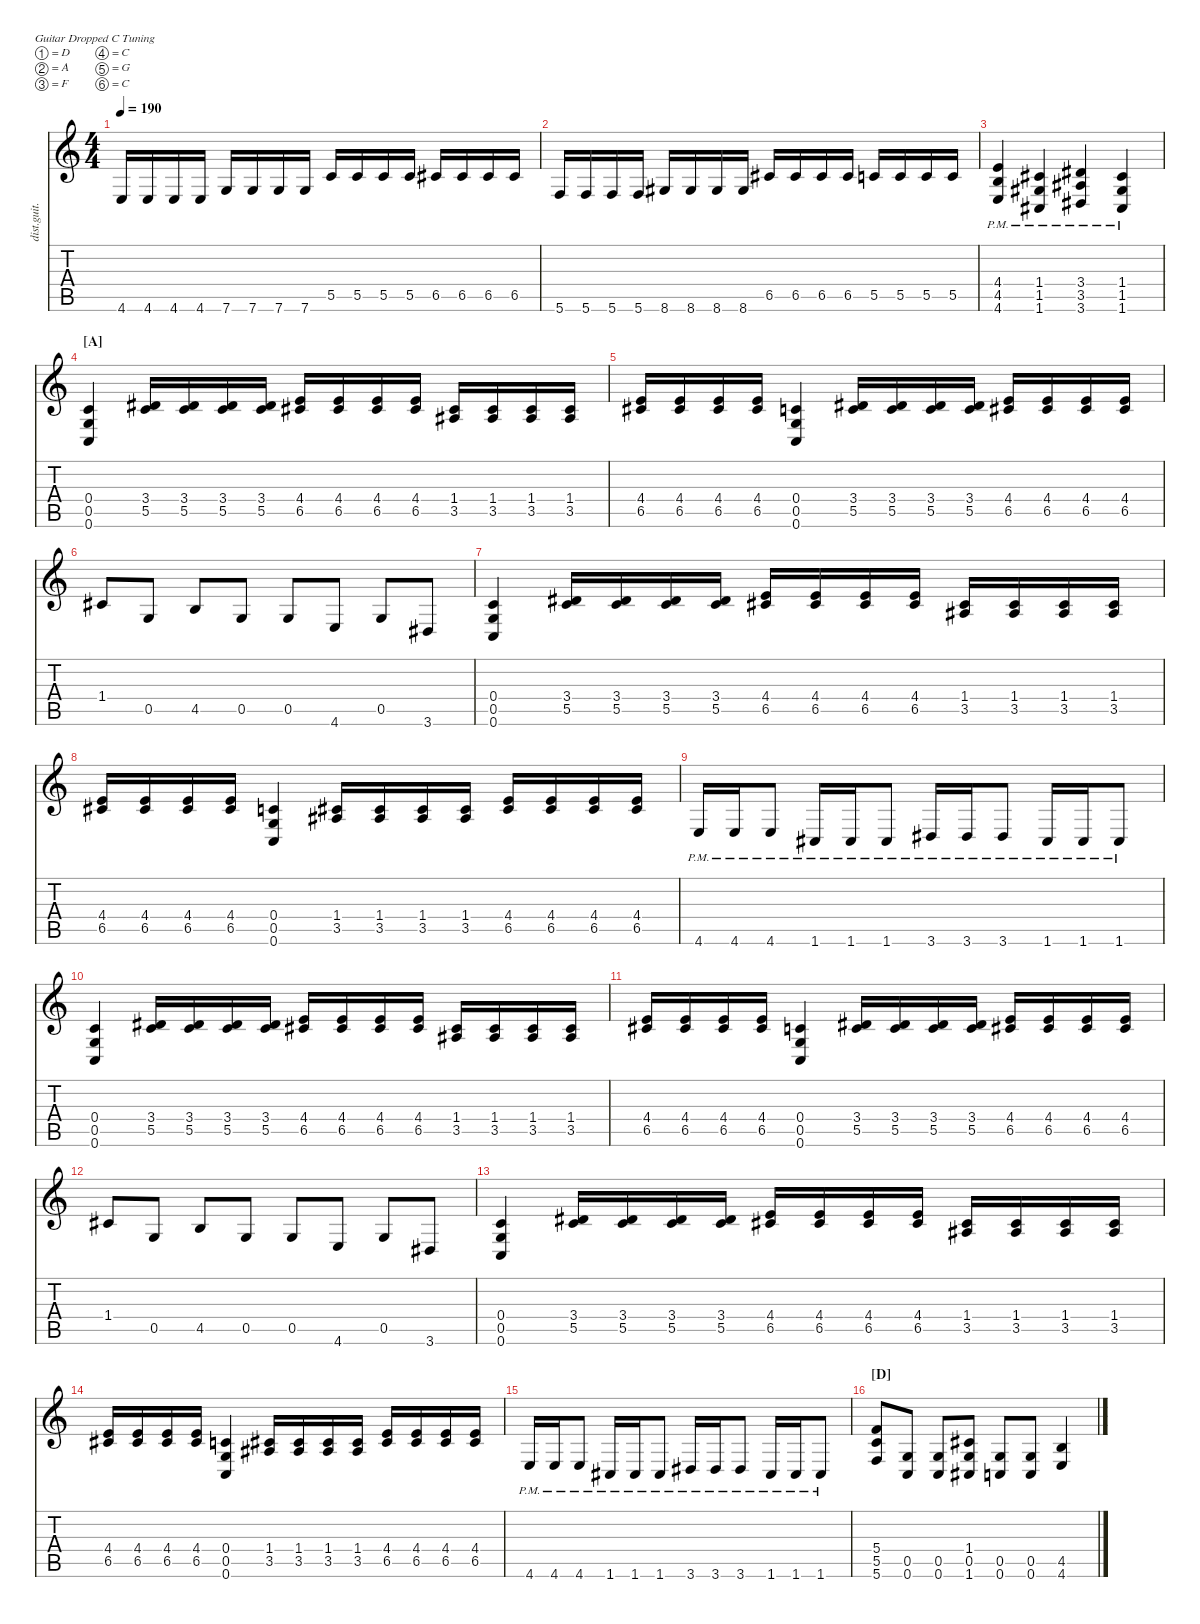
\defaultSystemsLayout 4
\hideDynamics
\bracketExtendMode nobrackets
\otherSystemsTrackNameOrientation horizontal
\track ("Distortion Guitar" "dist.guit.") {instrument distortionguitar}
\staff {score tabs}
\tuning (D4 A3 F3 C3 G2 C2)
\ts (4 4)
\tempo 190
\clef g2
\ks c
4.6.16{dy mf beam Up} 4.6.16{beam Up} 4.6.16{beam Up} 4.6.16{beam Up} 7.6.16{beam Up} 7.6.16{beam Up} 7.6.16{beam Up} 7.6.16{beam Up} 5.5.16{beam Up} 5.5.16{beam Up} 5.5.16{beam Up} 5.5.16{beam Up} 6.5{acc #}.16{beam Up} 6.5{acc #}.16{beam Up} 6.5{acc #}.16{beam Up} 6.5{acc #}.16{beam Up} |
5.6.16{beam Up} 5.6.16{beam Up} 5.6.16{beam Up} 5.6.16{beam Up} 8.6{acc #}.16{beam Up} 8.6{acc #}.16{beam Up} 8.6{acc #}.16{beam Up} 8.6{acc #}.16{beam Up} 6.5{acc #}.16{beam Up} 6.5{acc #}.16{beam Up} 6.5{acc #}.16{beam Up} 6.5{acc #}.16{beam Up} 5.5.16{beam Up} 5.5.16{beam Up} 5.5.16{beam Up} 5.5.16{beam Up} |
(4.6{pm} 4.5{pm} 4.4{pm}).4{beam Up} (1.6{pm acc #} 1.5{pm acc #} 1.4{pm acc #}).4{beam Up} (3.6{pm acc #} 3.5{pm acc #} 3.4{pm acc #}).4{beam Up} (1.4{pm acc #} 1.5{pm acc #} 1.6{pm acc #}).4{beam Up} |
\section ("A" "")
(0.6 0.5 0.4).4{beam Up} (5.5 3.4{acc #}).16{beam Up} (5.5 3.4{acc #}).16{beam Up} (5.5 3.4{acc #}).16{beam Up} (5.5 3.4{acc #}).16{beam Up} (6.5{acc #} 4.4).16{beam Up} (6.5{acc #} 4.4).16{beam Up} (6.5{acc #} 4.4).16{beam Up} (6.5{acc #} 4.4).16{beam Up} (3.5{acc #} 1.4{acc #}).16{beam Up} (3.5{acc #} 1.4{acc #}).16{beam Up} (3.5{acc #} 1.4{acc #}).16{beam Up} (3.5{acc #} 1.4{acc #}).16{beam Up} |
(6.5{acc #} 4.4).16{beam Up} (6.5{acc #} 4.4).16{beam Up} (6.5{acc #} 4.4).16{beam Up} (6.5{acc #} 4.4).16{beam Up} (0.6 0.5 0.4).4{beam Up} (5.5 3.4{acc #}).16{beam Up} (5.5 3.4{acc #}).16{beam Up} (5.5 3.4{acc #}).16{beam Up} (5.5 3.4{acc #}).16{beam Up} (6.5{acc #} 4.4).16{beam Up} (6.5{acc #} 4.4).16{beam Up} (6.5{acc #} 4.4).16{beam Up} (6.5{acc #} 4.4).16{beam Up} |
1.4.8{beam Up} 0.5{acc #}.8{beam Up} 4.5.8{beam Up} 0.5.8{beam Up} 0.5{acc #}.8{beam Up} 4.6.8{beam Up} 0.5.8{beam Up} 3.6{acc #}.8{beam Up} |
(0.6 0.5 0.4).4{beam Up} (5.5 3.4{acc #}).16{beam Up} (5.5 3.4{acc #}).16{beam Up} (5.5 3.4{acc #}).16{beam Up} (5.5 3.4{acc #}).16{beam Up} (6.5{acc #} 4.4).16{beam Up} (6.5{acc #} 4.4).16{beam Up} (6.5{acc #} 4.4).16{beam Up} (6.5{acc #} 4.4).16{beam Up} (3.5{acc #} 1.4{acc #}).16{beam Up} (3.5{acc #} 1.4{acc #}).16{beam Up} (3.5{acc #} 1.4{acc #}).16{beam Up} (3.5{acc #} 1.4{acc #}).16{beam Up} |
(6.5{acc #} 4.4).16{beam Up} (6.5{acc #} 4.4).16{beam Up} (6.5{acc #} 4.4).16{beam Up} (6.5{acc #} 4.4).16{beam Up} (0.6 0.5 0.4).4{beam Up} (3.5{acc #} 1.4{acc #}).16{beam Up} (3.5{acc #} 1.4{acc #}).16{beam Up} (3.5{acc #} 1.4{acc #}).16{beam Up} (3.5{acc #} 1.4{acc #}).16{beam Up} (6.5{acc #} 4.4).16{beam Up} (6.5{acc #} 4.4).16{beam Up} (6.5{acc #} 4.4).16{beam Up} (6.5{acc #} 4.4).16{beam Up} |
4.6{pm}.16{beam Up} 4.6{pm}.16{beam Up} 4.6{pm}.8{beam Up} 1.6{pm acc #}.16{beam Up} 1.6{pm acc #}.16{beam Up} 1.6{pm acc #}.8{beam Up} 3.6{pm acc #}.16{beam Up} 3.6{pm acc #}.16{beam Up} 3.6{pm acc #}.8{beam Up} 1.6{pm acc #}.16{beam Up} 1.6{pm acc #}.16{beam Up} 1.6{pm acc #}.8{beam Up} |
(0.6 0.5 0.4).4{beam Up} (5.5 3.4{acc #}).16{beam Up} (5.5 3.4{acc #}).16{beam Up} (5.5 3.4{acc #}).16{beam Up} (5.5 3.4{acc #}).16{beam Up} (6.5{acc #} 4.4).16{beam Up} (6.5{acc #} 4.4).16{beam Up} (6.5{acc #} 4.4).16{beam Up} (6.5{acc #} 4.4).16{beam Up} (3.5{acc #} 1.4{acc #}).16{beam Up} (3.5{acc #} 1.4{acc #}).16{beam Up} (3.5{acc #} 1.4{acc #}).16{beam Up} (3.5{acc #} 1.4{acc #}).16{beam Up} |
(6.5{acc #} 4.4).16{beam Up} (6.5{acc #} 4.4).16{beam Up} (6.5{acc #} 4.4).16{beam Up} (6.5{acc #} 4.4).16{beam Up} (0.6 0.5 0.4).4{beam Up} (5.5 3.4{acc #}).16{beam Up} (5.5 3.4{acc #}).16{beam Up} (5.5 3.4{acc #}).16{beam Up} (5.5 3.4{acc #}).16{beam Up} (6.5{acc #} 4.4).16{beam Up} (6.5{acc #} 4.4).16{beam Up} (6.5{acc #} 4.4).16{beam Up} (6.5{acc #} 4.4).16{beam Up} |
1.4.8{beam Up} 0.5{acc #}.8{beam Up} 4.5.8{beam Up} 0.5.8{beam Up} 0.5{acc #}.8{beam Up} 4.6.8{beam Up} 0.5.8{beam Up} 3.6{acc #}.8{beam Up} |
(0.6 0.5 0.4).4{beam Up} (5.5 3.4{acc #}).16{beam Up} (5.5 3.4{acc #}).16{beam Up} (5.5 3.4{acc #}).16{beam Up} (5.5 3.4{acc #}).16{beam Up} (6.5{acc #} 4.4).16{beam Up} (6.5{acc #} 4.4).16{beam Up} (6.5{acc #} 4.4).16{beam Up} (6.5{acc #} 4.4).16{beam Up} (3.5{acc #} 1.4{acc #}).16{beam Up} (3.5{acc #} 1.4{acc #}).16{beam Up} (3.5{acc #} 1.4{acc #}).16{beam Up} (3.5{acc #} 1.4{acc #}).16{beam Up} |
(6.5{acc #} 4.4).16{beam Up} (6.5{acc #} 4.4).16{beam Up} (6.5{acc #} 4.4).16{beam Up} (6.5{acc #} 4.4).16{beam Up} (0.6 0.5 0.4).4{beam Up} (3.5{acc #} 1.4{acc #}).16{beam Up} (3.5{acc #} 1.4{acc #}).16{beam Up} (3.5{acc #} 1.4{acc #}).16{beam Up} (3.5{acc #} 1.4{acc #}).16{beam Up} (6.5{acc #} 4.4).16{beam Up} (6.5{acc #} 4.4).16{beam Up} (6.5{acc #} 4.4).16{beam Up} (6.5{acc #} 4.4).16{beam Up} |
4.6{pm}.16{beam Up} 4.6{pm}.16{beam Up} 4.6{pm}.8{beam Up} 1.6{pm acc #}.16{beam Up} 1.6{pm acc #}.16{beam Up} 1.6{pm acc #}.8{beam Up} 3.6{pm acc #}.16{beam Up} 3.6{pm acc #}.16{beam Up} 3.6{pm acc #}.8{beam Up} 1.6{pm acc #}.16{beam Up} 1.6{pm acc #}.16{beam Up} 1.6{pm acc #}.8{beam Up} |
\section ("D" "")
(5.6 5.5 5.4).8{beam Up} (0.6 0.5).8{beam Up} (0.5 0.6).8{beam Up} (1.6{acc #} 0.5{acc #} 1.4{acc #}).8{beam Up} (0.6 0.5).8{beam Up} (0.6 0.5).8{beam Up} (4.5 4.6).4{beam Up}
